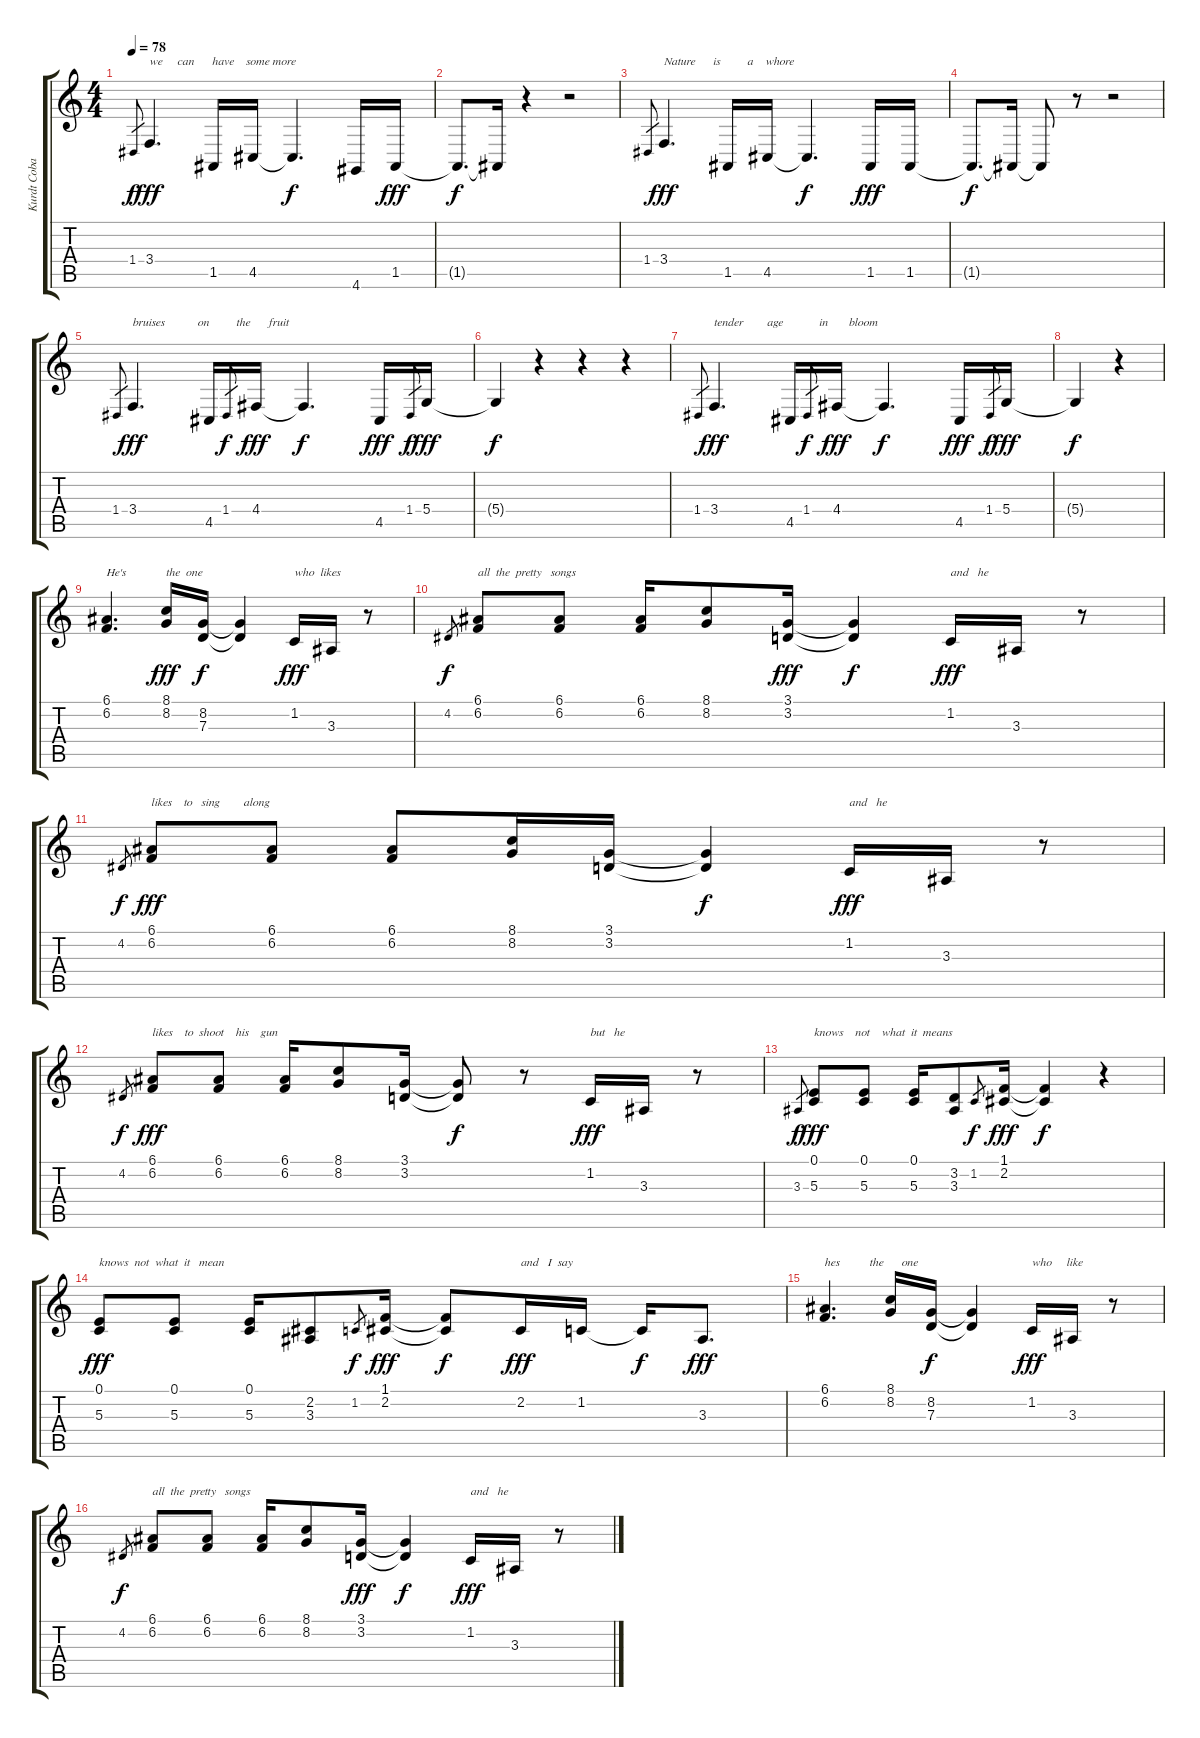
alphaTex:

\track ("Kurdt Cobain Voice" "Kurdt Coba") {instrument altosax}
\staff {score tabs}
\tuning (E4 B3 G3 D3 A2 E2) {hide}
\ts (4 4)
\tempo 78
\clef g2
\ks c
1.4.8{gr dy f} 3.4.4{d txt "we     can      have    some more" dy fff} 1.5.16 4.5.16 4.5{t}.4{d dy f} 4.6.16 1.5.16{dy fff} |
1.5{t}.8{d dy f} 1.5{t}.16 r.4 r.2 |
1.4.8{gr} 3.4.4{d txt "Nature      is         a    whore" dy fff} 1.5.16 4.5.16 4.5{t}.4{d dy f} 1.5.16{dy fff} 1.5.16 |
1.5{t}.8{d dy f} 1.5{t}.16 1.5{t}.8 r.8 r.2 |
1.4.8{gr} 3.4.4{d txt "bruises           on         the      fruit" dy fff} 4.5.16 1.4.8{gr dy f} 4.4.16{dy fff} 4.4{t}.4{d dy f} 4.5.16{dy fff} 1.4.8{gr dy f} 5.4.16{dy fff} |
5.4{t}.4{dy f} r.4 r.4 r.4 |
1.4.8{gr} 3.4.4{d txt "tender        age            in       bloom" dy fff} 4.5.16 1.4.8{gr dy f} 4.4.16{dy fff} 4.4{t}.4{d dy f} 4.5.16{dy fff} 1.4.8{gr dy f} 5.4.16{dy fff} |
5.4{t}.4{dy f} r.4 |
(6.1 6.2).4{d txt "He's"} (8.1 8.2).16{txt "the  one" dy fff} (8.2 7.3).16{dy f} (8.2{t} 7.3{t}).4 1.2.16{txt "who  likes" dy fff} 3.3.16 r.8 |
4.2.8{gr dy f} (6.1 6.2).8{txt "all  the  pretty   songs"} (6.1 6.2).8 (6.1 6.2).16 (8.1 8.2).8 (3.1 3.2).16{dy fff} (3.1{t} 3.2{t}).4{dy f} 1.2.16{txt "and   he" dy fff} 3.3.16 r.8 |
4.2.8{gr dy f} (6.1 6.2).8{txt "likes    to   sing        along" dy fff} (6.1 6.2).8 (6.1 6.2).8 (8.1 8.2).16 (3.1 3.2).16 (3.1{t} 3.2{t}).4{dy f} 1.2.16{txt "and   he" dy fff} 3.3.16 r.8 |
4.2.8{gr dy f} (6.1 6.2).8{txt "likes    to  shoot    his    gun" dy fff} (6.1 6.2).8 (6.1 6.2).16 (8.1 8.2).8 (3.1 3.2).16 (3.1{t} 3.2{t}).8{dy f} r.8 1.2.16{txt "but   he" dy fff} 3.3.16 r.8 |
3.3.8{gr dy f} (0.1 5.3).8{txt "knows    not    what  it  means" dy fff} (0.1 5.3).8 (0.1 5.3).16 (3.2 3.3).8 1.2.8{gr dy f} (1.1 2.2).16{dy fff} (1.1{t} 2.2{t}).4{dy f} r.4 |
(0.1 5.3).8{txt "knows  not  what  it   mean" dy fff} (0.1 5.3).8 (0.1 5.3).16 (2.2 3.3).8 1.2.8{gr dy f} (1.1 2.2).16{dy fff} (1.1{t} 2.2{t}).8{dy f} 2.2.16{txt "and   I  say" dy fff} 1.2.16 1.2{t}.16{dy f} 3.3.8{d dy fff} |
(6.1 6.2).4{d txt "hes          the      one"} (8.1 8.2).16 (8.2 7.3).16{dy f} (8.2{t} 7.3{t}).4 1.2.16{txt "who     like" dy fff} 3.3.16 r.8 |
4.2.8{gr dy f} (6.1 6.2).8{txt "all  the  pretty   songs"} (6.1 6.2).8 (6.1 6.2).16 (8.1 8.2).8 (3.1 3.2).16{dy fff} (3.1{t} 3.2{t}).4{dy f} 1.2.16{txt "and   he" dy fff} 3.3.16 r.8
